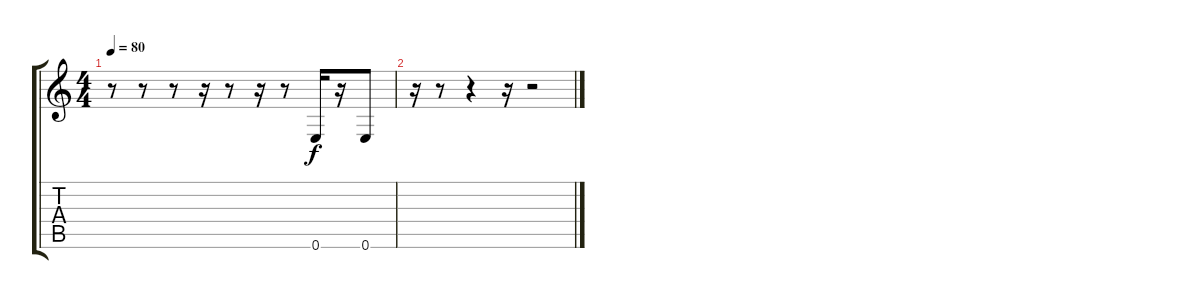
\track "" {instrument electricbassfinger}
\staff {score tabs}
\tuning (E4 B3 G3 D3 A2 E2) {hide}
\ts (4 4)
\tempo 80
\clef g2
\ks c
r.8{dy f} r.8 r.8 r.16 r.8 r.16 r.8 0.6.16 r.16 0.6.8 |
r.16 r.8 r.4 r.16 r.2
